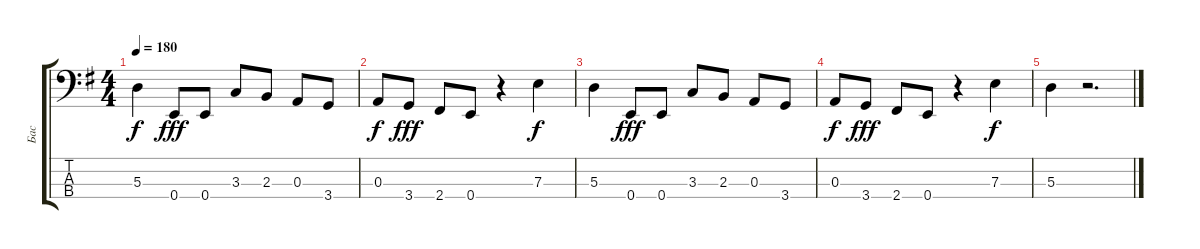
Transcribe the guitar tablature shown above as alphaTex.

\track ("Бас" "Бас") {instrument electricbasspick}
\staff {score tabs}
\tuning (G2 D2 A1 E1) {hide}
\ts (4 4)
\tempo 180
\clef f4
\ks g
5.3.4{dy f} 0.4.8{dy fff} 0.4.8 3.3.8 2.3.8 0.3.8 3.4.8 |
0.3.8{dy f} 3.4.8{dy fff} 2.4.8 0.4.8 r.4 7.3.4{dy f} |
5.3.4 0.4.8{dy fff} 0.4.8 3.3.8 2.3.8 0.3.8 3.4.8 |
0.3.8{dy f} 3.4.8{dy fff} 2.4.8 0.4.8 r.4 7.3.4{dy f} |
5.3.4 r.2{d}
